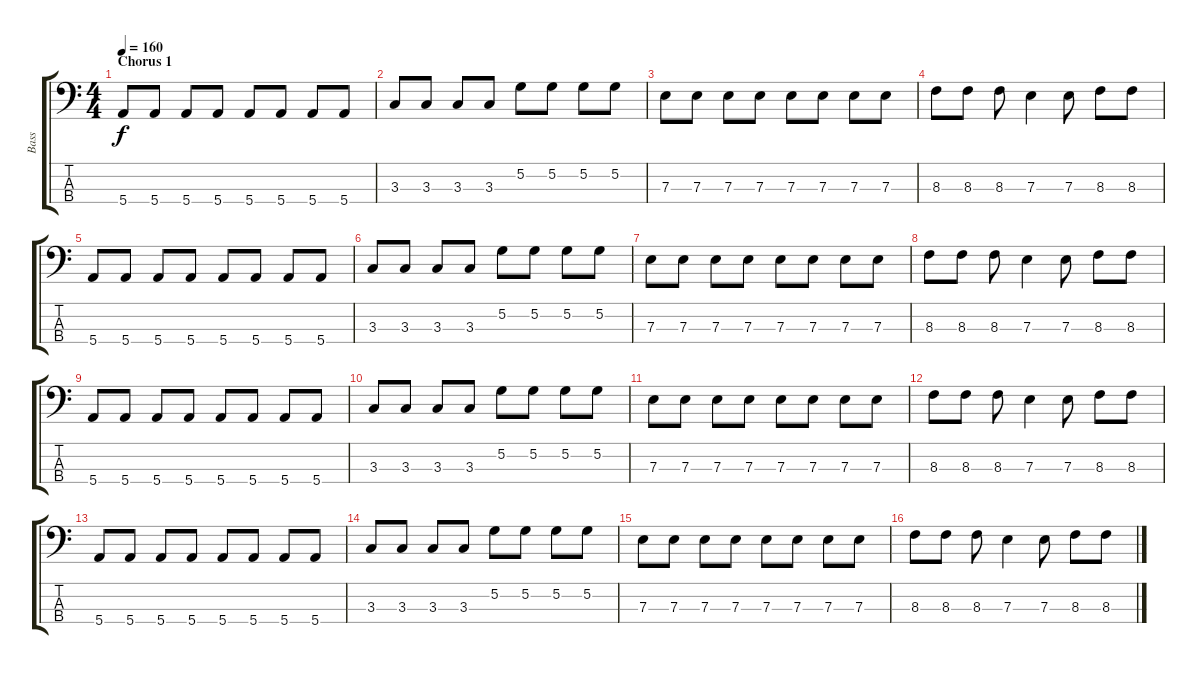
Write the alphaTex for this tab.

\track ("Bass" "Bass") {instrument electricbassfinger}
\staff {score tabs}
\tuning (G2 D2 A1 E1) {hide}
\ts (4 4)
\section ("" "Chorus 1")
\tempo 160
\clef f4
\ks c
5.4.8{dy f} 5.4.8 5.4.8 5.4.8 5.4.8 5.4.8 5.4.8 5.4.8 |
3.3.8 3.3.8 3.3.8 3.3.8 5.2.8 5.2.8 5.2.8 5.2.8 |
7.3.8 7.3.8 7.3.8 7.3.8 7.3.8 7.3.8 7.3.8 7.3.8 |
8.3.8 8.3.8 8.3.8 7.3.4 7.3.8 8.3.8 8.3.8 |
5.4.8 5.4.8 5.4.8 5.4.8 5.4.8 5.4.8 5.4.8 5.4.8 |
3.3.8 3.3.8 3.3.8 3.3.8 5.2.8 5.2.8 5.2.8 5.2.8 |
7.3.8 7.3.8 7.3.8 7.3.8 7.3.8 7.3.8 7.3.8 7.3.8 |
8.3.8 8.3.8 8.3.8 7.3.4 7.3.8 8.3.8 8.3.8 |
5.4.8 5.4.8 5.4.8 5.4.8 5.4.8 5.4.8 5.4.8 5.4.8 |
3.3.8 3.3.8 3.3.8 3.3.8 5.2.8 5.2.8 5.2.8 5.2.8 |
7.3.8 7.3.8 7.3.8 7.3.8 7.3.8 7.3.8 7.3.8 7.3.8 |
8.3.8 8.3.8 8.3.8 7.3.4 7.3.8 8.3.8 8.3.8 |
5.4.8 5.4.8 5.4.8 5.4.8 5.4.8 5.4.8 5.4.8 5.4.8 |
3.3.8 3.3.8 3.3.8 3.3.8 5.2.8 5.2.8 5.2.8 5.2.8 |
7.3.8 7.3.8 7.3.8 7.3.8 7.3.8 7.3.8 7.3.8 7.3.8 |
8.3.8 8.3.8 8.3.8 7.3.4 7.3.8 8.3.8 8.3.8
